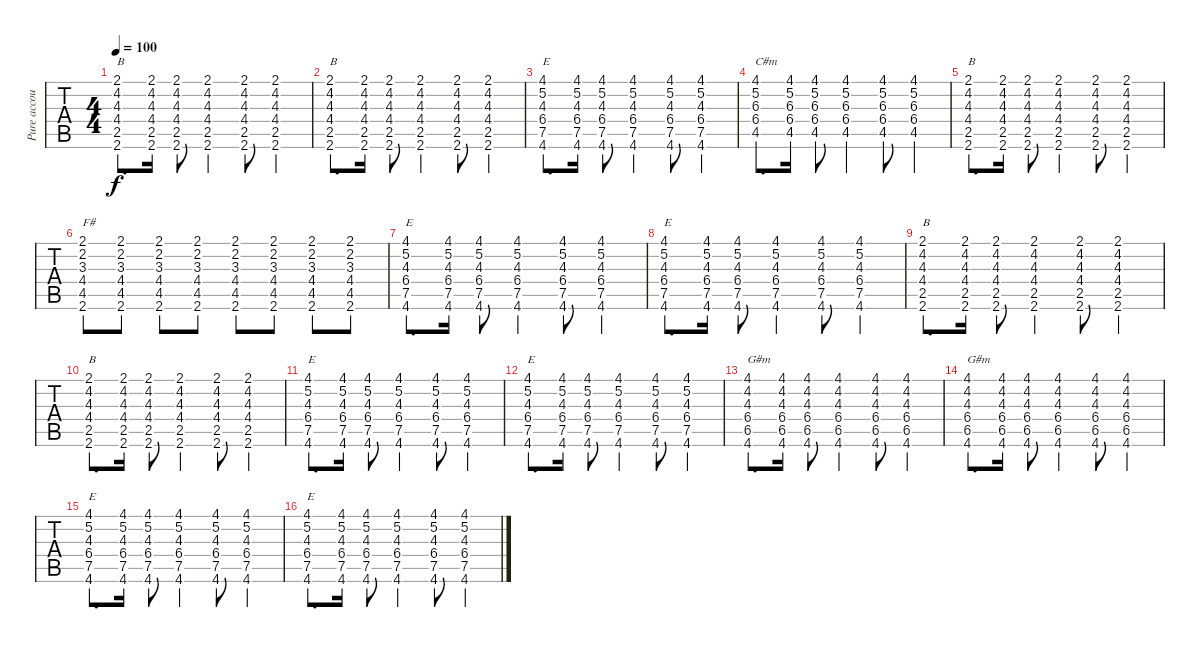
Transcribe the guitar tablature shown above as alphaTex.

\track ("Pure accoustic" "Pure accou") {instrument acousticguitarsteel}
\staff {tabs}
\tuning (E4 B3 G3 D3 A2 E2) {hide}
\ts (4 4)
\tempo 100
\clef g2
\ks c
(2.1 4.2 4.3 4.4 2.5 2.6).8{d txt "B" dy f} (2.1 4.2 4.3 4.4 2.5 2.6).16 (2.1 4.2 4.3 4.4 2.5 2.6).8 (2.1 4.2 4.3 4.4 2.5 2.6).4 (2.1 4.2 4.3 4.4 2.5 2.6).8 (2.1 4.2 4.3 4.4 2.5 2.6).4 |
(2.1 4.2 4.3 4.4 2.5 2.6).8{d txt "B"} (2.1 4.2 4.3 4.4 2.5 2.6).16 (2.1 4.2 4.3 4.4 2.5 2.6).8 (2.1 4.2 4.3 4.4 2.5 2.6).4 (2.1 4.2 4.3 4.4 2.5 2.6).8 (2.1 4.2 4.3 4.4 2.5 2.6).4 |
(4.1 5.2 4.3 6.4 7.5 4.6).8{d txt "E"} (4.1 5.2 4.3 6.4 7.5 4.6).16 (4.1 5.2 4.3 6.4 7.5 4.6).8 (4.1 5.2 4.3 6.4 7.5 4.6).4 (4.1 5.2 4.3 6.4 7.5 4.6).8 (4.1 5.2 4.3 6.4 7.5 4.6).4 |
(4.1 5.2 6.3 6.4 4.5).8{d txt "C#m"} (4.1 5.2 6.3 6.4 4.5).16 (4.1 5.2 6.3 6.4 4.5).8 (4.1 5.2 6.3 6.4 4.5).4 (4.1 5.2 6.3 6.4 4.5).8 (4.1 5.2 6.3 6.4 4.5).4 |
(2.1 4.2 4.3 4.4 2.5 2.6).8{d txt "B"} (2.1 4.2 4.3 4.4 2.5 2.6).16 (2.1 4.2 4.3 4.4 2.5 2.6).8 (2.1 4.2 4.3 4.4 2.5 2.6).4 (2.1 4.2 4.3 4.4 2.5 2.6).8 (2.1 4.2 4.3 4.4 2.5 2.6).4 |
(2.1 2.2 3.3 4.4 4.5 2.6).8{txt "F#"} (2.1 2.2 3.3 4.4 4.5 2.6).8 (2.1 2.2 3.3 4.4 4.5 2.6).8 (2.1 2.2 3.3 4.4 4.5 2.6).8 (2.1 2.2 3.3 4.4 4.5 2.6).8 (2.1 2.2 3.3 4.4 4.5 2.6).8 (2.1 2.2 3.3 4.4 4.5 2.6).8 (2.1 2.2 3.3 4.4 4.5 2.6).8 |
(4.1 5.2 4.3 6.4 7.5 4.6).8{d txt "E"} (4.1 5.2 4.3 6.4 7.5 4.6).16 (4.1 5.2 4.3 6.4 7.5 4.6).8 (4.1 5.2 4.3 6.4 7.5 4.6).4 (4.1 5.2 4.3 6.4 7.5 4.6).8 (4.1 5.2 4.3 6.4 7.5 4.6).4 |
(4.1 5.2 4.3 6.4 7.5 4.6).8{d txt "E"} (4.1 5.2 4.3 6.4 7.5 4.6).16 (4.1 5.2 4.3 6.4 7.5 4.6).8 (4.1 5.2 4.3 6.4 7.5 4.6).4 (4.1 5.2 4.3 6.4 7.5 4.6).8 (4.1 5.2 4.3 6.4 7.5 4.6).4 |
(2.1 4.2 4.3 4.4 2.5 2.6).8{d txt "B"} (2.1 4.2 4.3 4.4 2.5 2.6).16 (2.1 4.2 4.3 4.4 2.5 2.6).8 (2.1 4.2 4.3 4.4 2.5 2.6).4 (2.1 4.2 4.3 4.4 2.5 2.6).8 (2.1 4.2 4.3 4.4 2.5 2.6).4 |
(2.1 4.2 4.3 4.4 2.5 2.6).8{d txt "B"} (2.1 4.2 4.3 4.4 2.5 2.6).16 (2.1 4.2 4.3 4.4 2.5 2.6).8 (2.1 4.2 4.3 4.4 2.5 2.6).4 (2.1 4.2 4.3 4.4 2.5 2.6).8 (2.1 4.2 4.3 4.4 2.5 2.6).4 |
(4.1 5.2 4.3 6.4 7.5 4.6).8{d txt "E"} (4.1 5.2 4.3 6.4 7.5 4.6).16 (4.1 5.2 4.3 6.4 7.5 4.6).8 (4.1 5.2 4.3 6.4 7.5 4.6).4 (4.1 5.2 4.3 6.4 7.5 4.6).8 (4.1 5.2 4.3 6.4 7.5 4.6).4 |
(4.1 5.2 4.3 6.4 7.5 4.6).8{d txt "E"} (4.1 5.2 4.3 6.4 7.5 4.6).16 (4.1 5.2 4.3 6.4 7.5 4.6).8 (4.1 5.2 4.3 6.4 7.5 4.6).4 (4.1 5.2 4.3 6.4 7.5 4.6).8 (4.1 5.2 4.3 6.4 7.5 4.6).4 |
(4.1 4.2 4.3 6.4 6.5 4.6).8{d txt "G#m"} (4.1 4.2 4.3 6.4 6.5 4.6).16 (4.1 4.2 4.3 6.4 6.5 4.6).8 (4.1 4.2 4.3 6.4 6.5 4.6).4 (4.1 4.2 4.3 6.4 6.5 4.6).8 (4.1 4.2 4.3 6.4 6.5 4.6).4 |
(4.1 4.2 4.3 6.4 6.5 4.6).8{d txt "G#m"} (4.1 4.2 4.3 6.4 6.5 4.6).16 (4.1 4.2 4.3 6.4 6.5 4.6).8 (4.1 4.2 4.3 6.4 6.5 4.6).4 (4.1 4.2 4.3 6.4 6.5 4.6).8 (4.1 4.2 4.3 6.4 6.5 4.6).4 |
(4.1 5.2 4.3 6.4 7.5 4.6).8{d txt "E"} (4.1 5.2 4.3 6.4 7.5 4.6).16 (4.1 5.2 4.3 6.4 7.5 4.6).8 (4.1 5.2 4.3 6.4 7.5 4.6).4 (4.1 5.2 4.3 6.4 7.5 4.6).8 (4.1 5.2 4.3 6.4 7.5 4.6).4 |
(4.1 5.2 4.3 6.4 7.5 4.6).8{d txt "E"} (4.1 5.2 4.3 6.4 7.5 4.6).16 (4.1 5.2 4.3 6.4 7.5 4.6).8 (4.1 5.2 4.3 6.4 7.5 4.6).4 (4.1 5.2 4.3 6.4 7.5 4.6).8 (4.1 5.2 4.3 6.4 7.5 4.6).4
